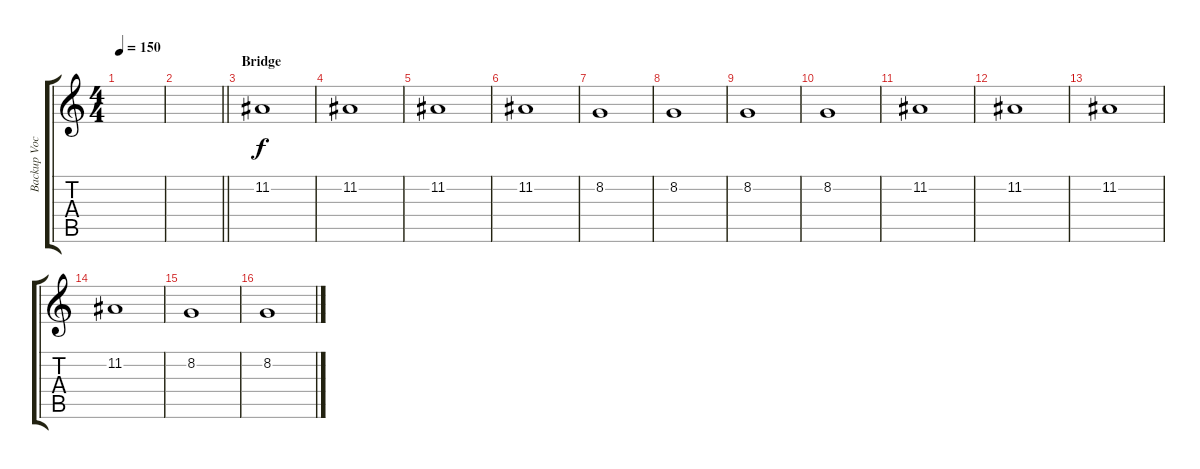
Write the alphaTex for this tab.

\track ("Backup Vocals" "Backup Voc") {instrument voiceoohs}
\staff {score tabs}
\tuning (E4 B3 G3 D3 A2 E2) {hide}
\ts (4 4)
\tempo 150
\clef g2
\ks c
|
\barLineRight lightlight
|
\section ("" "Bridge")
11.2.1 |
11.2.1 |
11.2.1 |
11.2.1 |
8.2.1 |
8.2.1 |
8.2.1 |
8.2.1 |
11.2.1 |
11.2.1 |
11.2.1 |
11.2.1 |
8.2.1 |
8.2.1
